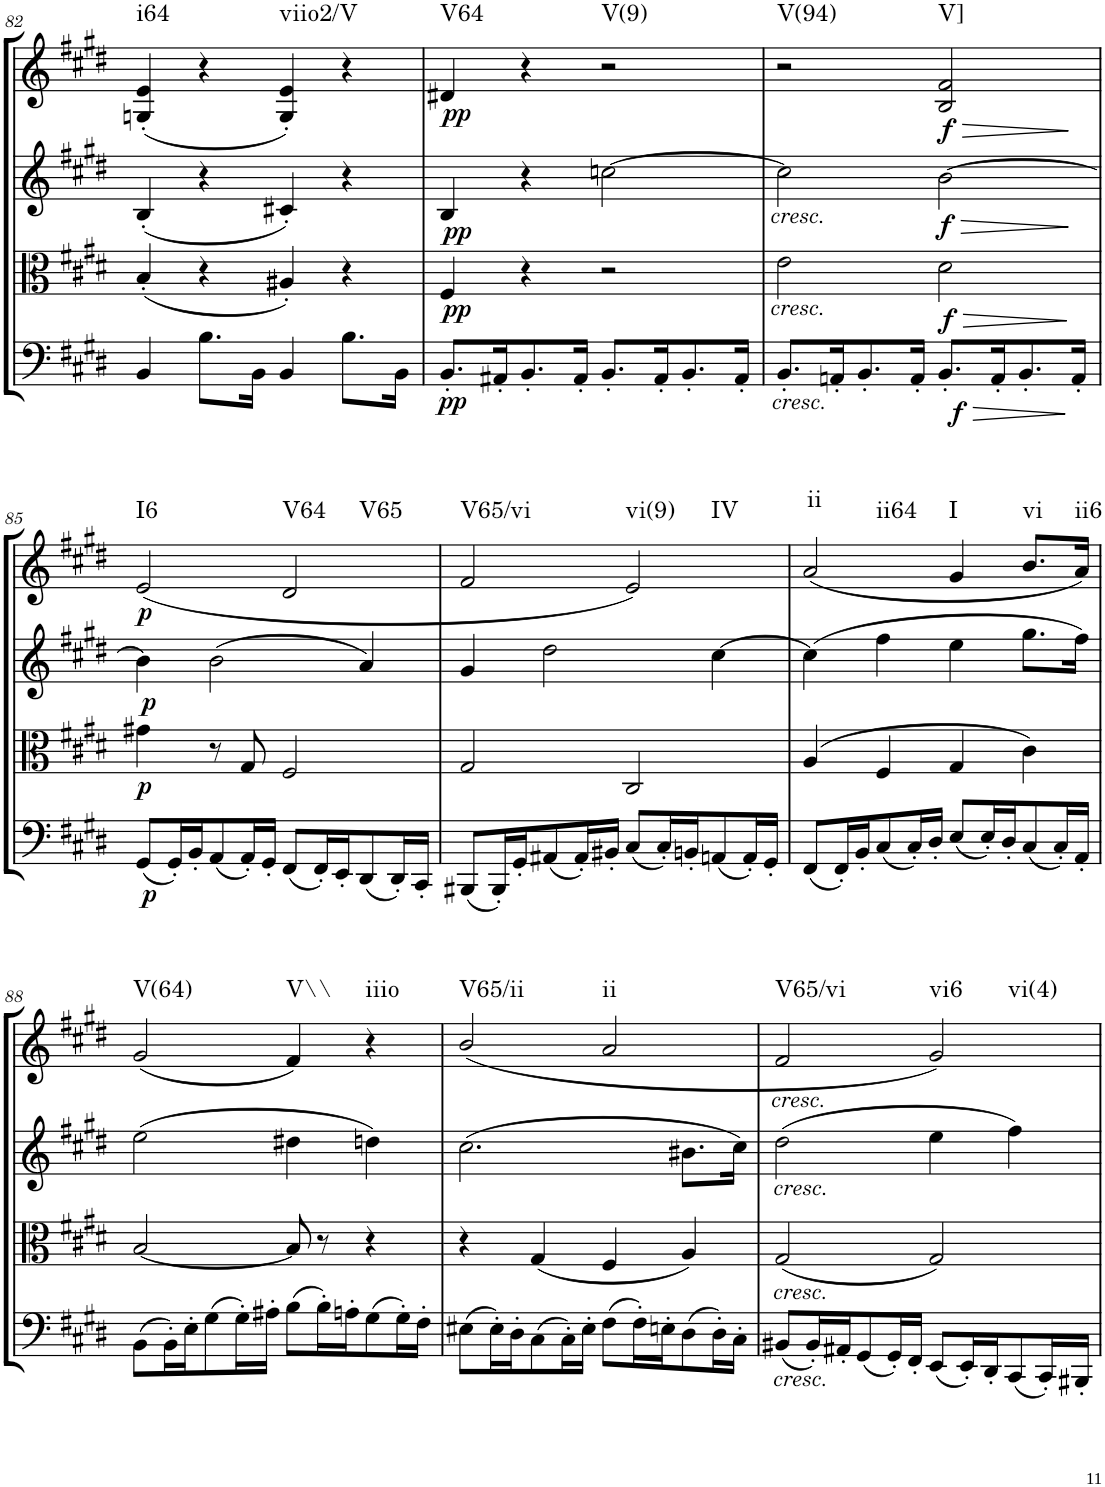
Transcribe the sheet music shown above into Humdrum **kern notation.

**kern	**dynam	**kern	**dynam	**kern	**dynam	**kern	**dynam	**harte
*part4	*part4	*part3	*part3	*part2	*part2	*part1	*part1	*part1
*staff4	*staff4	*staff3	*staff3	*staff2	*staff2	*staff1	*staff1	*
*I"Cello	*	*I"Viola	*	*I"2nd Violin	*	*I"1st Violin	*	*
*	*	*I'Vla	*	*I'Vln	*	*I'Vln	*	*
!!LO:PB:g=z
*clefC4	*	*clefC3	*	*clefG2	*	*clefG2	*	*
*k[f#c#g#d#]	*	*k[f#c#g#d#]	*	*k[f#c#g#d#]	*	*k[f#c#g#d#]	*	*
*M4/4	*	*M4/4	*	*M4/4	*	*M4/4	*	*
*met(c)	*	*met(c)	*	*met(c)	*	*met(c)	*	*
=82	=82	=82	=82	=82	=82	=82	=82	=82
!	!	!	!	!	!	!	!	!LO:H:kt=i64
4BB/	.	(4B'/	.	(4B'/	.	(4Gn/' 4e/'	.	N
8.B\L	.	4r	.	4r	.	4r	.	.
16BB\Jk	.	.	.	.	.	.	.	.
!	!	!	!	!	!	!	!	!LO:H:kt=viio2/V
4BB/	.	4A#X'/)	.	4c#X'/)	.	4G/' 4e/')	.	N
8.B\L	.	4r	.	4r	.	4r	.	.
16BB\Jk	.	.	.	.	.	.	.	.
=83	=83	=83	=83	=83	=83	=83	=83	=83
!	!LO:DY:b	!	!LO:DY:b	!	!LO:DY:b	!	!LO:DY:b	!LO:H:kt=V64
8.BB'/L	pp	4F#/	pp	4B/	pp	4d#X/	pp	N
16AA#X'/K	.	.	.	.	.	.	.	.
8.BB'/	.	4r	.	4r	.	4r	.	.
16AA#'/Jk	.	.	.	.	.	.	.	.
!	!	!	!	!	!	!	!	!LO:H:kt=V(9)
8.BB'/L	.	2r	.	[2ccn\	.	2r	.	N
16AA#'/K	.	.	.	.	.	.	.	.
8.BB'/	.	.	.	.	.	.	.	.
16AA#'/Jk	.	.	.	.	.	.	.	.
=84	=84	=84	=84	=84	=84	=84	=84	=84
!	!	!	!	!LO:TX:b:i:t=cresc.	!	!	!	!
!	!	!LO:TX:b:i:t=cresc.	!	!	!	!	!	!
!LO:TX:b:i:t=cresc.	!	!	!	!	!	!	!	!LO:H:kt=V(94)
8.BB'/L	.	2e\	.	2cc\]	.	2r	.	N
16AAn'/K	.	.	.	.	.	.	.	.
8.BB'/	.	.	.	.	.	.	.	.
16AA'/Jk	.	.	.	.	.	.	.	.
!	!LO:HP:b	!	!LO:HP:b	!	!LO:HP:b	!	!LO:HP:b	!
!	!LO:DY:n=1:b	!	!LO:DY:n=1:b	!	!LO:DY:n=1:b	!	!LO:DY:n=1:b	!LO:H:kt=V]
8.BB'/L	> f	2d#\	> f	[2b\	> f	2B/ 2f#/	> f	N
16AA'/K	.	.	.	.	.	.	.	.
8.BB'/	.	.	.	.	.	.	.	.
16AA'/Jk	.	.	.	.	.	.	.	.
.	]	.	]	.	]	.	]	.
!!LO:LB:g=z
=85	=85	=85	=85	=85	=85	=85	=85	=85
!	!LO:DY:b	!	!LO:DY:b	!	!LO:DY:b	!	!LO:DY:b	!LO:H:kt=I6
(8GG#/L	p	4g#X\	p	4b\]	p	(2e/	p	N
16GG#'/L)	.	.	.	.	.	.	.	.
16BB'/J	.	.	.	.	.	.	.	.
(8AA/	.	8r	.	(2b\	.	.	.	.
16AA'/L)	.	8G#/	.	.	.	.	.	.
16GG#'/JJ	.	.	.	.	.	.	.	.
!	!	!	!	!	!	!	!	!LO:H:n=1:kt=V64
!	!	!	!	!	!	!	!	!LO:H:n=2:kt=V65
(8FF#/L	.	2F#/	.	.	.	2d#/	.	N N
16FF#'/L)	.	.	.	.	.	.	.	.
16EE'/J	.	.	.	.	.	.	.	.
(8DD#/	.	.	.	4a/)	.	.	.	.
16DD#'/L)	.	.	.	.	.	.	.	.
16CC#'/JJ	.	.	.	.	.	.	.	.
=86	=86	=86	=86	=86	=86	=86	=86	=86
!	!	!	!	!	!	!	!	!LO:H:kt=V65/vi
(8BBB#X/L	.	2G#/	.	4g#/	.	2f#/	.	N
16BBB#'/L)	.	.	.	.	.	.	.	.
16GG#'/J	.	.	.	.	.	.	.	.
(8AA#X/	.	.	.	2dd#\	.	.	.	.
16AA#'/L)	.	.	.	.	.	.	.	.
16BB#X'/JJ	.	.	.	.	.	.	.	.
!	!	!	!	!	!	!	!	!LO:H:n=1:kt=vi(9)
!	!	!	!	!	!	!	!	!LO:H:n=2:kt=IV
(8C#/L	.	2C#/	.	.	.	2e/)	.	N N
16C#'/L)	.	.	.	.	.	.	.	.
16BBn'/J	.	.	.	.	.	.	.	.
(8AAn/	.	.	.	[4cc#\	.	.	.	.
16AA'/L)	.	.	.	.	.	.	.	.
16GG#'/JJ	.	.	.	.	.	.	.	.
=87	=87	=87	=87	=87	=87	=87	=87	=87
!	!	!	!	!	!	!	!	!LO:H:n=1:kt=ii
!	!	!	!	!	!	!	!	!LO:H:n=2:kt=ii64
(8FF#/L	.	(4A/	.	(4cc#\]	.	(2a/	.	N N
16FF#'/L)	.	.	.	.	.	.	.	.
16BB'/J	.	.	.	.	.	.	.	.
(8C#/	.	4F#/	.	4ff#\	.	.	.	.
16C#'/L)	.	.	.	.	.	.	.	.
16D#'/JJ	.	.	.	.	.	.	.	.
!	!	!	!	!	!	!	!	!LO:H:kt=I
(8E/L	.	4G#/	.	4ee\	.	4g#/	.	N
16E'/L)	.	.	.	.	.	.	.	.
16D#'/J	.	.	.	.	.	.	.	.
!	!	!	!	!	!	!	!	!LO:H:kt=vi
(8C#/	.	4c#\)	.	8.gg#\L	.	8.b/L	.	N
16C#'/L)	.	.	.	.	.	.	.	.
!	!	!	!	!	!	!	!	!LO:H:kt=ii6
16AA'/JJ	.	.	.	16ff#\Jk)	.	16a/Jk)	.	N
!!LO:LB:g=z
=88	=88	=88	=88	=88	=88	=88	=88	=88
!	!	!	!	!	!	!	!	!LO:H:kt=V(64)
(8BB\L	.	[2B/	.	(2ee\	.	(2g#/	.	N
16BB'\L)	.	.	.	.	.	.	.	.
16E'\J	.	.	.	.	.	.	.	.
(8G#\	.	.	.	.	.	.	.	.
16G#'\L)	.	.	.	.	.	.	.	.
16A#X'\JJ	.	.	.	.	.	.	.	.
!	!	!	!	!	!	!	!	!LO:H:kt=V\\
(8B\L	.	8B/]	.	4dd#X\	.	4f#/)	.	N
16B'\L)	.	8r	.	.	.	.	.	.
16An'\J	.	.	.	.	.	.	.	.
!	!	!	!	!	!	!	!	!LO:H:kt=iiio
(8G#\	.	4r	.	4ddn\)	.	4r	.	N
16G#'\L)	.	.	.	.	.	.	.	.
16F#'\JJ	.	.	.	.	.	.	.	.
=89	=89	=89	=89	=89	=89	=89	=89	=89
!	!	!	!	!	!	!	!	!LO:H:kt=V65/ii
(8E#X\L	.	4r	.	(2.cc#\	.	(2b/	.	N
16E#'\L)	.	.	.	.	.	.	.	.
16D#'\J	.	.	.	.	.	.	.	.
(8C#\	.	(4G#/	.	.	.	.	.	.
16C#'\L)	.	.	.	.	.	.	.	.
16E#'\JJ	.	.	.	.	.	.	.	.
!	!	!	!	!	!	!	!	!LO:H:kt=ii
(8F#\L	.	4F#/	.	.	.	2a/	.	N
16F#'\L)	.	.	.	.	.	.	.	.
16En'\J	.	.	.	.	.	.	.	.
(8D#\	.	4A/)	.	8.b#X\L	.	.	.	.
16D#'\L)	.	.	.	.	.	.	.	.
16C#'\JJ	.	.	.	16cc#\Jk)	.	.	.	.
=90	=90	=90	=90	=90	=90	=90	=90	=90
!	!	!	!	!	!	!LO:TX:b:i:t=cresc.	!	!
!	!	!	!	!LO:TX:b:i:t=cresc.	!	!	!	!
!	!	!LO:TX:b:i:t=cresc.	!	!	!	!	!	!
!LO:TX:b:i:t=cresc.	!	!	!	!	!	!	!	!LO:H:kt=V65/vi
(8BB#X/L	.	(2G#/	.	(2dd#\	.	2f#/	.	N
16BB#'/L)	.	.	.	.	.	.	.	.
16AA#X'/J	.	.	.	.	.	.	.	.
(8GG#/	.	.	.	.	.	.	.	.
16GG#'/L)	.	.	.	.	.	.	.	.
16FF#'/JJ	.	.	.	.	.	.	.	.
!	!	!	!	!	!	!	!	!LO:H:n=1:kt=vi6
!	!	!	!	!	!	!	!	!LO:H:n=2:kt=vi(4)
(8EE/L	.	2G#/)	.	4ee\	.	2g#/)	.	N N
16EE'/L)	.	.	.	.	.	.	.	.
16DD#'/J	.	.	.	.	.	.	.	.
(8CC#/	.	.	.	4ff#\)	.	.	.	.
16CC#'/L)	.	.	.	.	.	.	.	.
16BBB#X'/JJ	.	.	.	.	.	.	.	.
=	=	=	=	=	=	=	=	=
*-	*-	*-	*-	*-	*-	*-	*-	*-
